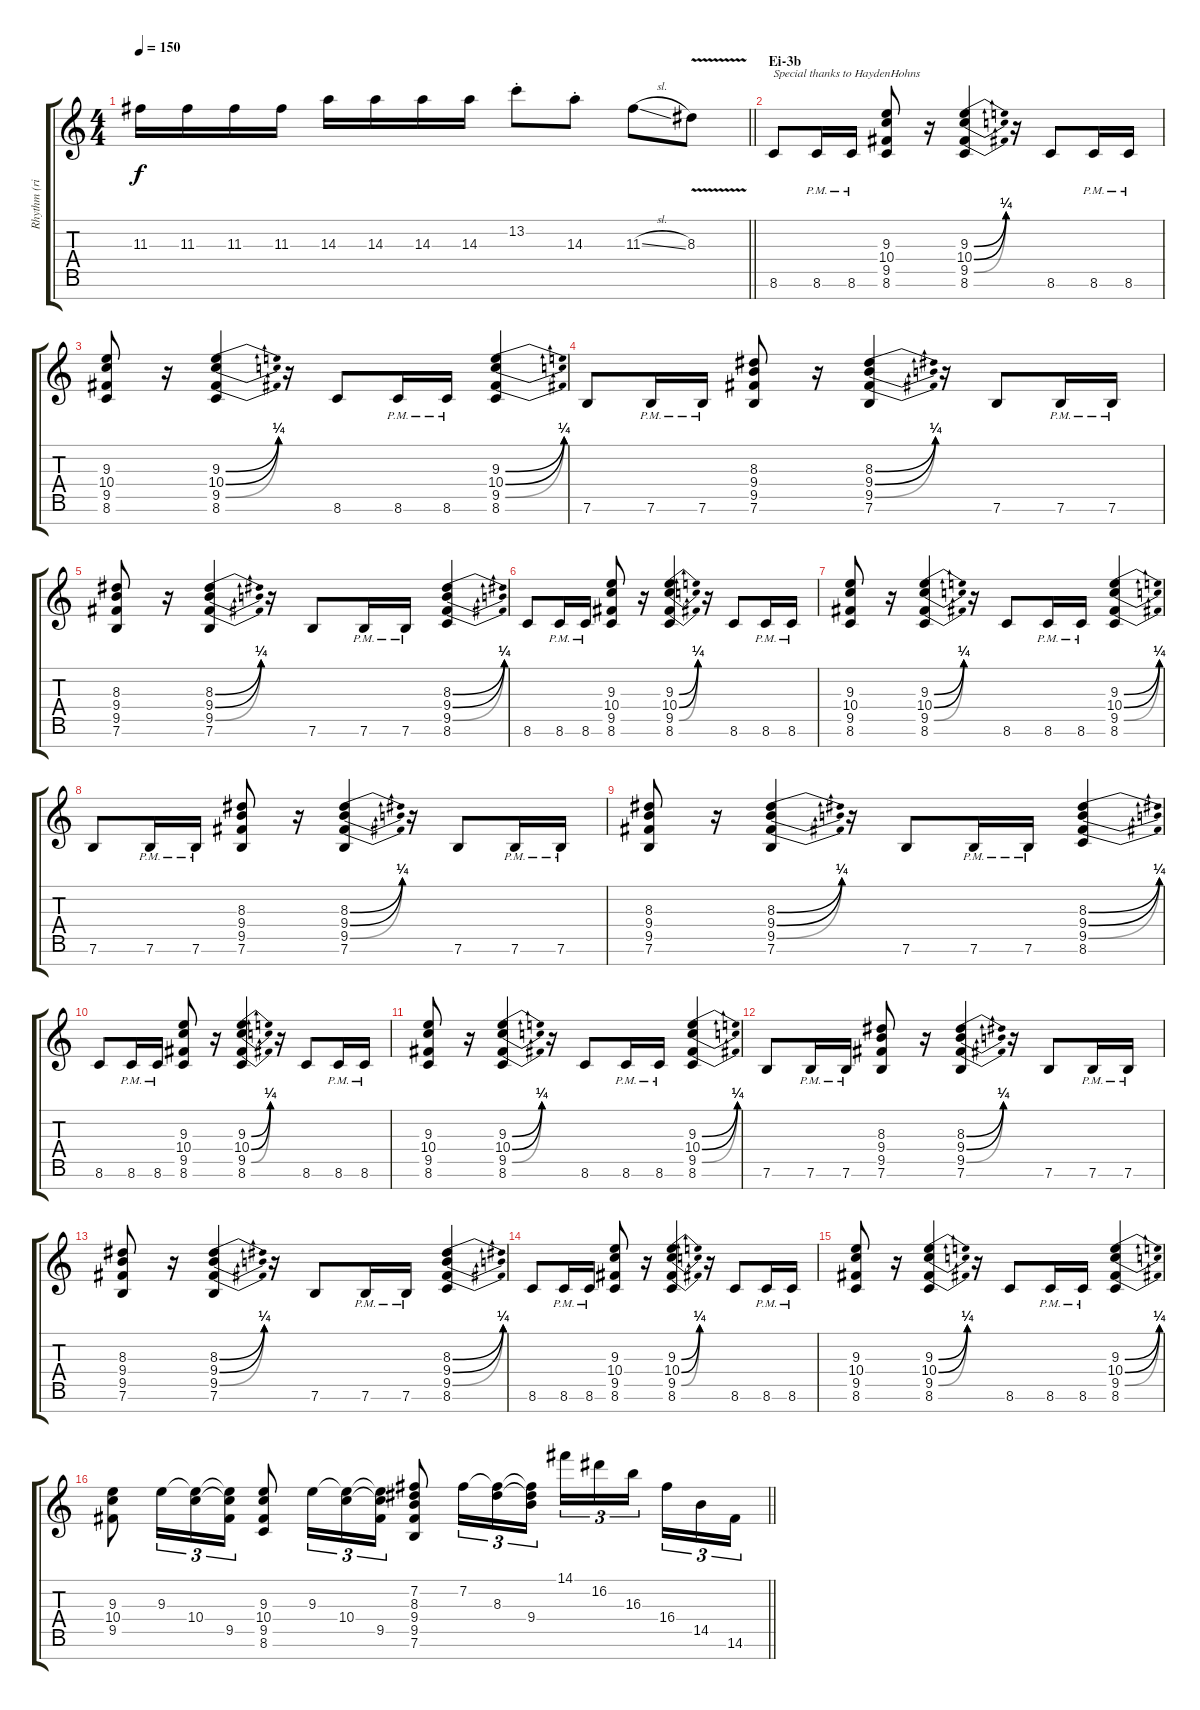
\track ("Rhythm (right)" "Rhythm (ri") {instrument acousticguitarsteel}
\staff {score tabs}
\tuning (E4 B3 G3 D3 A2 E2 B1) {hide}
\ts (4 4)
\tempo 150
\clef g2
\barLineRight lightlight
\ks c
11.3.16{dy f} 11.3.16 11.3.16 11.3.16 14.3.16 14.3.16 14.3.16 14.3.16 13.2{st}.8 14.3{st}.8 11.3{sl}.8 8.3{v}.8 |
\section ("" "Ei-3b")
8.6.8{txt "Special thanks to HaydenHohns"} 8.6{pm}.16 8.6{pm}.16 (9.3 10.4 9.5 8.6).8 r.16 (9.3{be (bend 0 0 60 1)} 10.4{be (bend 0 0 60 1)} 9.5{be (bend 0 0 60 1)} 8.6).4 r.16 8.6.8 8.6{pm}.16 8.6{pm}.16 |
(9.3 10.4 9.5 8.6).8 r.16 (9.3{be (bend 0 0 60 1)} 10.4{be (bend 0 0 60 1)} 9.5{be (bend 0 0 60 1)} 8.6).4 r.16 8.6.8 8.6{pm}.16 8.6{pm}.16 (9.3{be (bend 0 0 60 1)} 10.4{be (bend 0 0 60 1)} 9.5{be (bend 0 0 60 1)} 8.6).4 |
7.6.8 7.6{pm}.16 7.6{pm}.16 (8.3 9.4 9.5 7.6).8 r.16 (8.3{be (bend 0 0 60 1)} 9.4{be (bend 0 0 60 1)} 9.5{be (bend 0 0 60 1)} 7.6).4 r.16 7.6.8 7.6{pm}.16 7.6{pm}.16 |
(8.3 9.4 9.5 7.6).8 r.16 (8.3{be (bend 0 0 60 1)} 9.4{be (bend 0 0 60 1)} 9.5{be (bend 0 0 60 1)} 7.6).4 r.16 7.6.8 7.6{pm}.16 7.6{pm}.16 (8.3{be (bend 0 0 60 1)} 9.4{be (bend 0 0 60 1)} 9.5{be (bend 0 0 60 1)} 8.6).4 |
8.6.8 8.6{pm}.16 8.6{pm}.16 (9.3 10.4 9.5 8.6).8 r.16 (9.3{be (bend 0 0 60 1)} 10.4{be (bend 0 0 60 1)} 9.5{be (bend 0 0 60 1)} 8.6).4 r.16 8.6.8 8.6{pm}.16 8.6{pm}.16 |
(9.3 10.4 9.5 8.6).8 r.16 (9.3{be (bend 0 0 60 1)} 10.4{be (bend 0 0 60 1)} 9.5{be (bend 0 0 60 1)} 8.6).4 r.16 8.6.8 8.6{pm}.16 8.6{pm}.16 (9.3{be (bend 0 0 60 1)} 10.4{be (bend 0 0 60 1)} 9.5{be (bend 0 0 60 1)} 8.6).4 |
7.6.8 7.6{pm}.16 7.6{pm}.16 (8.3 9.4 9.5 7.6).8 r.16 (8.3{be (bend 0 0 60 1)} 9.4{be (bend 0 0 60 1)} 9.5{be (bend 0 0 60 1)} 7.6).4 r.16 7.6.8 7.6{pm}.16 7.6{pm}.16 |
(8.3 9.4 9.5 7.6).8 r.16 (8.3{be (bend 0 0 60 1)} 9.4{be (bend 0 0 60 1)} 9.5{be (bend 0 0 60 1)} 7.6).4 r.16 7.6.8 7.6{pm}.16 7.6{pm}.16 (8.3{be (bend 0 0 60 1)} 9.4{be (bend 0 0 60 1)} 9.5{be (bend 0 0 60 1)} 8.6).4 |
8.6.8 8.6{pm}.16 8.6{pm}.16 (9.3 10.4 9.5 8.6).8 r.16 (9.3{be (bend 0 0 60 1)} 10.4{be (bend 0 0 60 1)} 9.5{be (bend 0 0 60 1)} 8.6).4 r.16 8.6.8 8.6{pm}.16 8.6{pm}.16 |
(9.3 10.4 9.5 8.6).8 r.16 (9.3{be (bend 0 0 60 1)} 10.4{be (bend 0 0 60 1)} 9.5{be (bend 0 0 60 1)} 8.6).4 r.16 8.6.8 8.6{pm}.16 8.6{pm}.16 (9.3{be (bend 0 0 60 1)} 10.4{be (bend 0 0 60 1)} 9.5{be (bend 0 0 60 1)} 8.6).4 |
7.6.8 7.6{pm}.16 7.6{pm}.16 (8.3 9.4 9.5 7.6).8 r.16 (8.3{be (bend 0 0 60 1)} 9.4{be (bend 0 0 60 1)} 9.5{be (bend 0 0 60 1)} 7.6).4 r.16 7.6.8 7.6{pm}.16 7.6{pm}.16 |
(8.3 9.4 9.5 7.6).8 r.16 (8.3{be (bend 0 0 60 1)} 9.4{be (bend 0 0 60 1)} 9.5{be (bend 0 0 60 1)} 7.6).4 r.16 7.6.8 7.6{pm}.16 7.6{pm}.16 (8.3{be (bend 0 0 60 1)} 9.4{be (bend 0 0 60 1)} 9.5{be (bend 0 0 60 1)} 8.6).4 |
8.6.8 8.6{pm}.16 8.6{pm}.16 (9.3 10.4 9.5 8.6).8 r.16 (9.3{be (bend 0 0 60 1)} 10.4{be (bend 0 0 60 1)} 9.5{be (bend 0 0 60 1)} 8.6).4 r.16 8.6.8 8.6{pm}.16 8.6{pm}.16 |
(9.3 10.4 9.5 8.6).8 r.16 (9.3{be (bend 0 0 60 1)} 10.4{be (bend 0 0 60 1)} 9.5{be (bend 0 0 60 1)} 8.6).4 r.16 8.6.8 8.6{pm}.16 8.6{pm}.16 (9.3{be (bend 0 0 60 1)} 10.4{be (bend 0 0 60 1)} 9.5{be (bend 0 0 60 1)} 8.6).4 |
\barLineRight lightlight
(9.3 10.4 9.5).8 9.3.16{tu (3 2)} (9.3{t} 10.4).16{tu (3 2)} (9.3{t} 10.4{t} 9.5).16{tu (3 2)} (9.3 10.4 9.5 8.6).8 9.3.16{tu (3 2)} (9.3{t} 10.4).16{tu (3 2)} (9.3{t} 10.4{t} 9.5).16{tu (3 2)} (7.2 8.3 9.4 9.5 7.6).8 7.2.16{tu (3 2)} (7.2{t} 8.3).16{tu (3 2)} (7.2{t} 8.3{t} 9.4).16{tu (3 2)} 14.1.16{tu (3 2)} 16.2.16{tu (3 2)} 16.3.16{tu (3 2) beam splitsecondary} 16.4.16{tu (3 2)} 14.5.16{tu (3 2)} 14.6.16{tu (3 2)}
